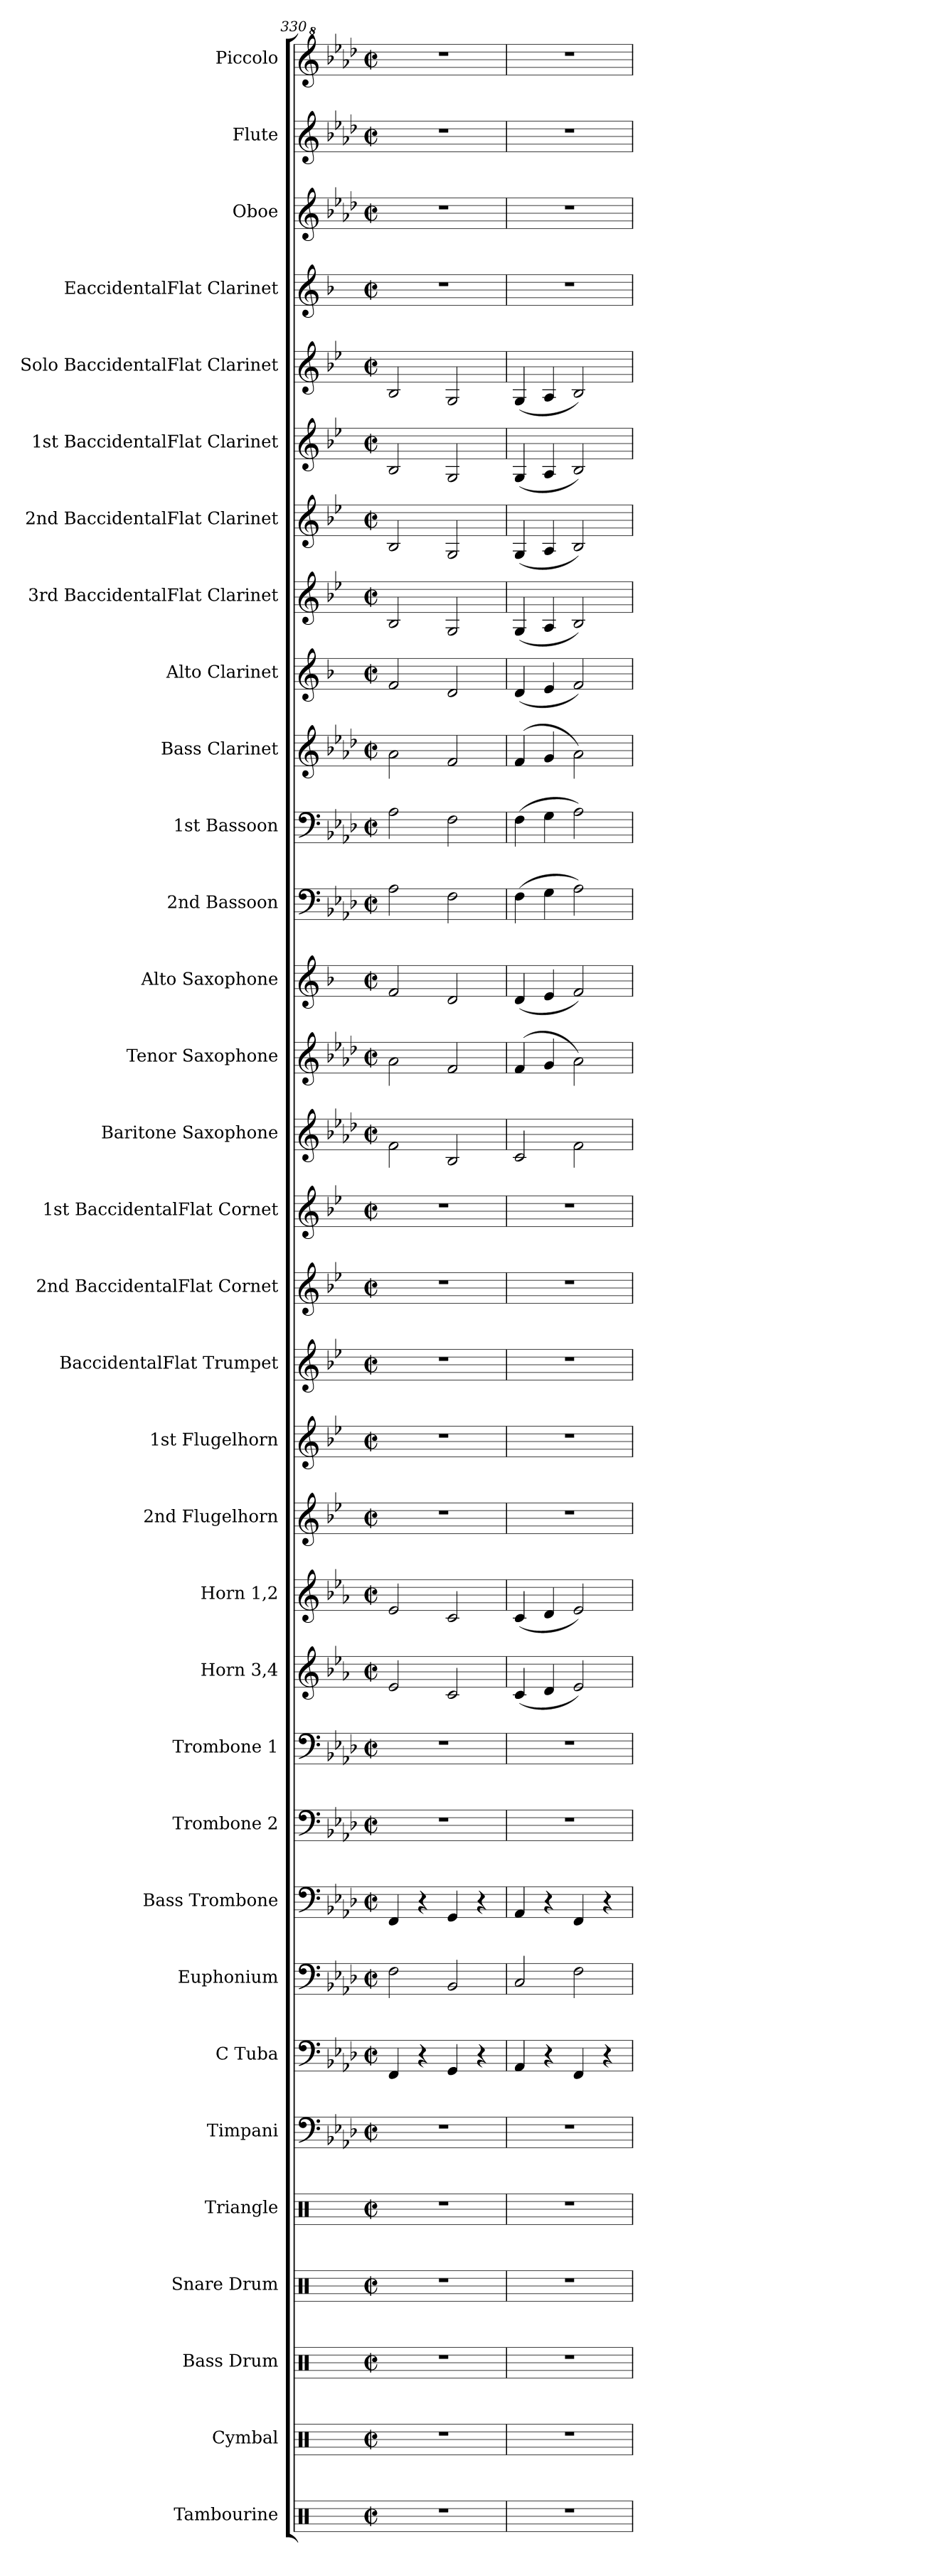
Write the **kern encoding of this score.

**kern	**kern	**kern	**kern	**kern	**kern	**kern	**kern	**kern	**kern	**kern	**kern	**kern	**kern	**kern	**kern	**kern	**kern	**kern	**kern	**kern	**kern	**kern	**kern	**kern	**kern	**kern	**kern	**kern	**kern	**kern	**kern	**kern
*part33	*part32	*part31	*part30	*part29	*part28	*part27	*part26	*part25	*part24	*part23	*part22	*part21	*part20	*part19	*part18	*part17	*part16	*part15	*part14	*part13	*part12	*part11	*part10	*part9	*part8	*part7	*part6	*part5	*part4	*part3	*part2	*part1
*staff33	*staff32	*staff31	*staff30	*staff29	*staff28	*staff27	*staff26	*staff25	*staff24	*staff23	*staff22	*staff21	*staff20	*staff19	*staff18	*staff17	*staff16	*staff15	*staff14	*staff13	*staff12	*staff11	*staff10	*staff9	*staff8	*staff7	*staff6	*staff5	*staff4	*staff3	*staff2	*staff1
*I"Tambourine	*I"Cymbal	*I"Bass Drum	*I"Snare Drum	*I"Triangle	*I"Timpani	*I"C Tuba	*I"Euphonium	*I"Bass Trombone	*I"Trombone 2	*I"Trombone 1	*I"Horn 3,4	*I"Horn 1,2	*I"2nd Flugelhorn	*I"1st Flugelhorn	*I"BaccidentalFlat Trumpet	*I"2nd BaccidentalFlat Cornet	*I"1st BaccidentalFlat Cornet	*I"Baritone Saxophone	*I"Tenor Saxophone	*I"Alto Saxophone	*I"2nd Bassoon	*I"1st Bassoon	*I"Bass Clarinet	*I"Alto Clarinet	*I"3rd BaccidentalFlat Clarinet	*I"2nd BaccidentalFlat Clarinet	*I"1st BaccidentalFlat Clarinet	*I"Solo BaccidentalFlat Clarinet	*I"EaccidentalFlat Clarinet	*I"Oboe	*I"Flute	*I"Piccolo
*I'Tamb.	*I'Cym.	*I'B. Dr.	*I'Sn. Dr.	*I'Trgl.	*I'Timp.	*I'C Tu.	*I'Eu.	*I'B. Trb.	*I'Trb. 2	*I'Trb. 1	*I'Hn. 3,4	*I'Hn. 1,2	*I'2nd Flghn.	*I'1st Flghn.	*I'BaccidentalFlat Tpt.	*I'2nd BaccidentalFlat Cnt.	*I'1st BaccidentalFlat Cnt.	*I'Bar. Sax.	*I'T. Sax.	*I'A. Sax.	*I'2nd Bsn.	*I'1st Bsn.	*I'B. Cl.	*I'A. Cl.	*I'3rd BaccidentalFlat Cl.	*I'2nd BaccidentalFlat Cl.	*I'1st BaccidentalFlat Cl.	*I'Solo BaccidentalFlat Cl.	*I'EaccidentalFlat Cl.	*I'Ob.	*I'Fl.	*I'Picc.
*clefX	*clefX	*clefX	*clefX	*clefX	*clefF4	*clefF4	*clefF4	*clefF4	*clefF4	*clefF4	*clefG2	*clefG2	*clefG2	*clefG2	*clefG2	*clefG2	*clefG2	*clefG2	*clefG2	*clefG2	*clefF4	*clefF4	*clefG2	*clefG2	*clefG2	*clefG2	*clefG2	*clefG2	*clefG2	*clefG2	*clefG2	*clefG^2
*	*	*	*	*	*	*	*	*	*	*	*ITrd4c7	*ITrd4c7	*ITrd1c2	*ITrd1c2	*ITrd1c2	*ITrd1c2	*ITrd1c2	*ITrd12c21	*ITrd8c14	*ITrd5c9	*	*	*ITrd8c14	*ITrd5c9	*ITrd1c2	*ITrd1c2	*ITrd1c2	*ITrd1c2	*ITrd-2c-3	*	*	*ITrd-7c-12
*k[]	*k[]	*k[]	*k[]	*k[]	*k[b-e-a-d-]	*k[b-e-a-d-]	*k[b-e-a-d-]	*k[b-e-a-d-]	*k[b-e-a-d-]	*k[b-e-a-d-]	*k[b-e-a-d-]	*k[b-e-a-d-]	*k[b-e-a-d-]	*k[b-e-a-d-]	*k[b-e-a-d-]	*k[b-e-a-d-]	*k[b-e-a-d-]	*k[b-e-a-d-]	*k[b-e-a-d-]	*k[b-e-a-d-]	*k[b-e-a-d-]	*k[b-e-a-d-]	*k[b-e-a-d-]	*k[b-e-a-d-]	*k[b-e-a-d-]	*k[b-e-a-d-]	*k[b-e-a-d-]	*k[b-e-a-d-]	*k[b-e-a-d-]	*k[b-e-a-d-]	*k[b-e-a-d-]	*k[b-e-a-d-]
*M4/4	*M4/4	*M4/4	*M4/4	*M4/4	*M4/4	*M4/4	*M4/4	*M4/4	*M4/4	*M4/4	*M4/4	*M4/4	*M4/4	*M4/4	*M4/4	*M4/4	*M4/4	*M4/4	*M4/4	*M4/4	*M4/4	*M4/4	*M4/4	*M4/4	*M4/4	*M4/4	*M4/4	*M4/4	*M4/4	*M4/4	*M4/4	*M4/4
*met(c|)	*met(c|)	*met(c|)	*met(c|)	*met(c|)	*met(c|)	*met(c|)	*met(c|)	*met(c|)	*met(c|)	*met(c|)	*met(c|)	*met(c|)	*met(c|)	*met(c|)	*met(c|)	*met(c|)	*met(c|)	*met(c|)	*met(c|)	*met(c|)	*met(c|)	*met(c|)	*met(c|)	*met(c|)	*met(c|)	*met(c|)	*met(c|)	*met(c|)	*met(c|)	*met(c|)	*met(c|)	*met(c|)
=330	=330	=330	=330	=330	=330	=330	=330	=330	=330	=330	=330	=330	=330	=330	=330	=330	=330	=330	=330	=330	=330	=330	=330	=330	=330	=330	=330	=330	=330	=330	=330	=330
1r	1r	1r	1r	1r	1r	4FF/	2F\	4FF/	1r	1r	2A-/	2A-/	1r	1r	1r	1r	1r	2F\	2A-\	2A-/	2A-\	2A-\	2A-\	2A-/	2A-/	2A-/	2A-/	2A-/	1r	1r	1r	1r
.	.	.	.	.	.	4r	.	4r	.	.	.	.	.	.	.	.	.	.	.	.	.	.	.	.	.	.	.	.	.	.	.	.
.	.	.	.	.	.	4GG/	2BB-/	4GG/	.	.	2F/	2F/	.	.	.	.	.	2BB-/	2F/	2F/	2F\	2F\	2F/	2F/	2F/	2F/	2F/	2F/	.	.	.	.
.	.	.	.	.	.	4r	.	4r	.	.	.	.	.	.	.	.	.	.	.	.	.	.	.	.	.	.	.	.	.	.	.	.
=331	=331	=331	=331	=331	=331	=331	=331	=331	=331	=331	=331	=331	=331	=331	=331	=331	=331	=331	=331	=331	=331	=331	=331	=331	=331	=331	=331	=331	=331	=331	=331	=331
1r	1r	1r	1r	1r	1r	4AA-/	2C/	4AA-/	1r	1r	(4F/	(4F/	1r	1r	1r	1r	1r	2C/	(4F/	(4F/	(4F\	(4F\	(4F/	(4F/	(4F/	(4F/	(4F/	(4F/	1r	1r	1r	1r
.	.	.	.	.	.	4r	.	4r	.	.	4G/	4G/	.	.	.	.	.	.	4G/	4G/	4G\	4G\	4G/	4G/	4G/	4G/	4G/	4G/	.	.	.	.
.	.	.	.	.	.	4FF/	2F\	4FF/	.	.	2A-/)	2A-/)	.	.	.	.	.	2F\	2A-\)	2A-/)	2A-\)	2A-\)	2A-\)	2A-/)	2A-/)	2A-/)	2A-/)	2A-/)	.	.	.	.
.	.	.	.	.	.	4r	.	4r	.	.	.	.	.	.	.	.	.	.	.	.	.	.	.	.	.	.	.	.	.	.	.	.
=	=	=	=	=	=	=	=	=	=	=	=	=	=	=	=	=	=	=	=	=	=	=	=	=	=	=	=	=	=	=	=	=
*-	*-	*-	*-	*-	*-	*-	*-	*-	*-	*-	*-	*-	*-	*-	*-	*-	*-	*-	*-	*-	*-	*-	*-	*-	*-	*-	*-	*-	*-	*-	*-	*-
